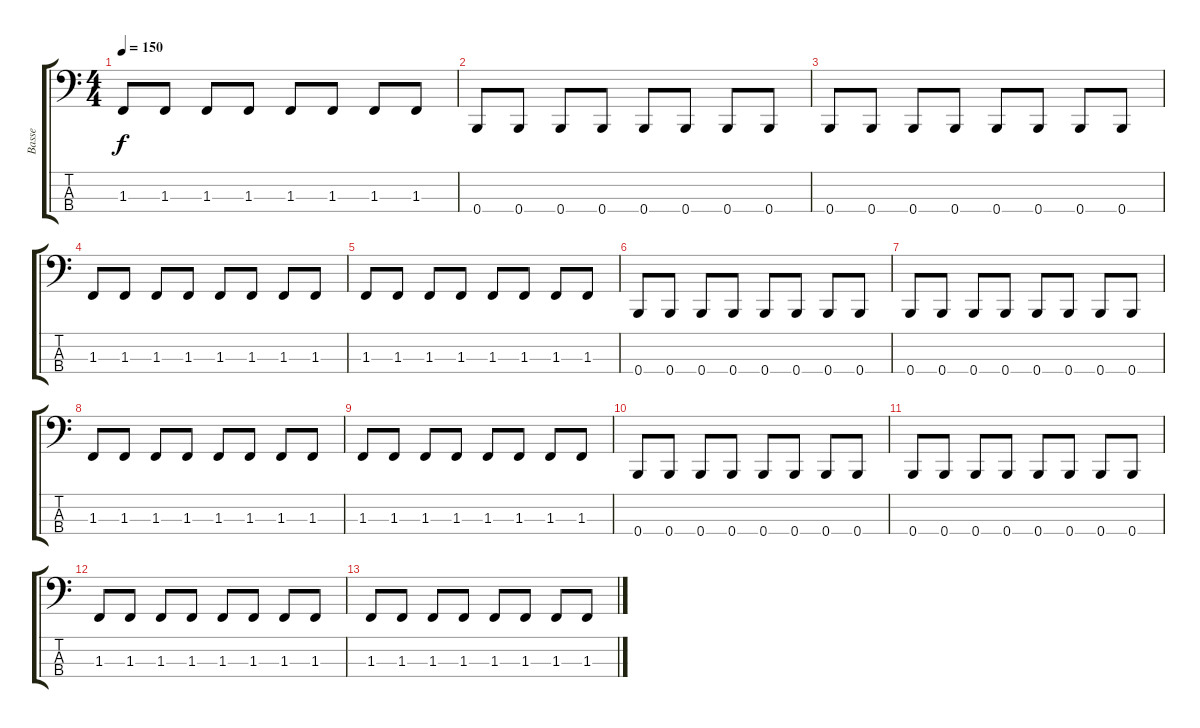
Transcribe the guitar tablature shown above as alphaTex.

\track ("Basse" "Basse") {instrument electricbasspick}
\staff {score tabs}
\tuning (D2 A1 E1 B0) {hide}
\ts (4 4)
\tempo 150
\clef f4
\ks c
1.3.8{dy f} 1.3.8 1.3.8 1.3.8 1.3.8 1.3.8 1.3.8 1.3.8 |
0.4.8 0.4.8 0.4.8 0.4.8 0.4.8 0.4.8 0.4.8 0.4.8 |
0.4.8 0.4.8 0.4.8 0.4.8 0.4.8 0.4.8 0.4.8 0.4.8 |
1.3.8 1.3.8 1.3.8 1.3.8 1.3.8 1.3.8 1.3.8 1.3.8 |
1.3.8 1.3.8 1.3.8 1.3.8 1.3.8 1.3.8 1.3.8 1.3.8 |
0.4.8 0.4.8 0.4.8 0.4.8 0.4.8 0.4.8 0.4.8 0.4.8 |
0.4.8 0.4.8 0.4.8 0.4.8 0.4.8 0.4.8 0.4.8 0.4.8 |
1.3.8 1.3.8 1.3.8 1.3.8 1.3.8 1.3.8 1.3.8 1.3.8 |
1.3.8 1.3.8 1.3.8 1.3.8 1.3.8 1.3.8 1.3.8 1.3.8 |
0.4.8 0.4.8 0.4.8 0.4.8 0.4.8 0.4.8 0.4.8 0.4.8 |
0.4.8 0.4.8 0.4.8 0.4.8 0.4.8 0.4.8 0.4.8 0.4.8 |
1.3.8 1.3.8 1.3.8 1.3.8 1.3.8 1.3.8 1.3.8 1.3.8 |
1.3.8 1.3.8 1.3.8 1.3.8 1.3.8 1.3.8 1.3.8 1.3.8
